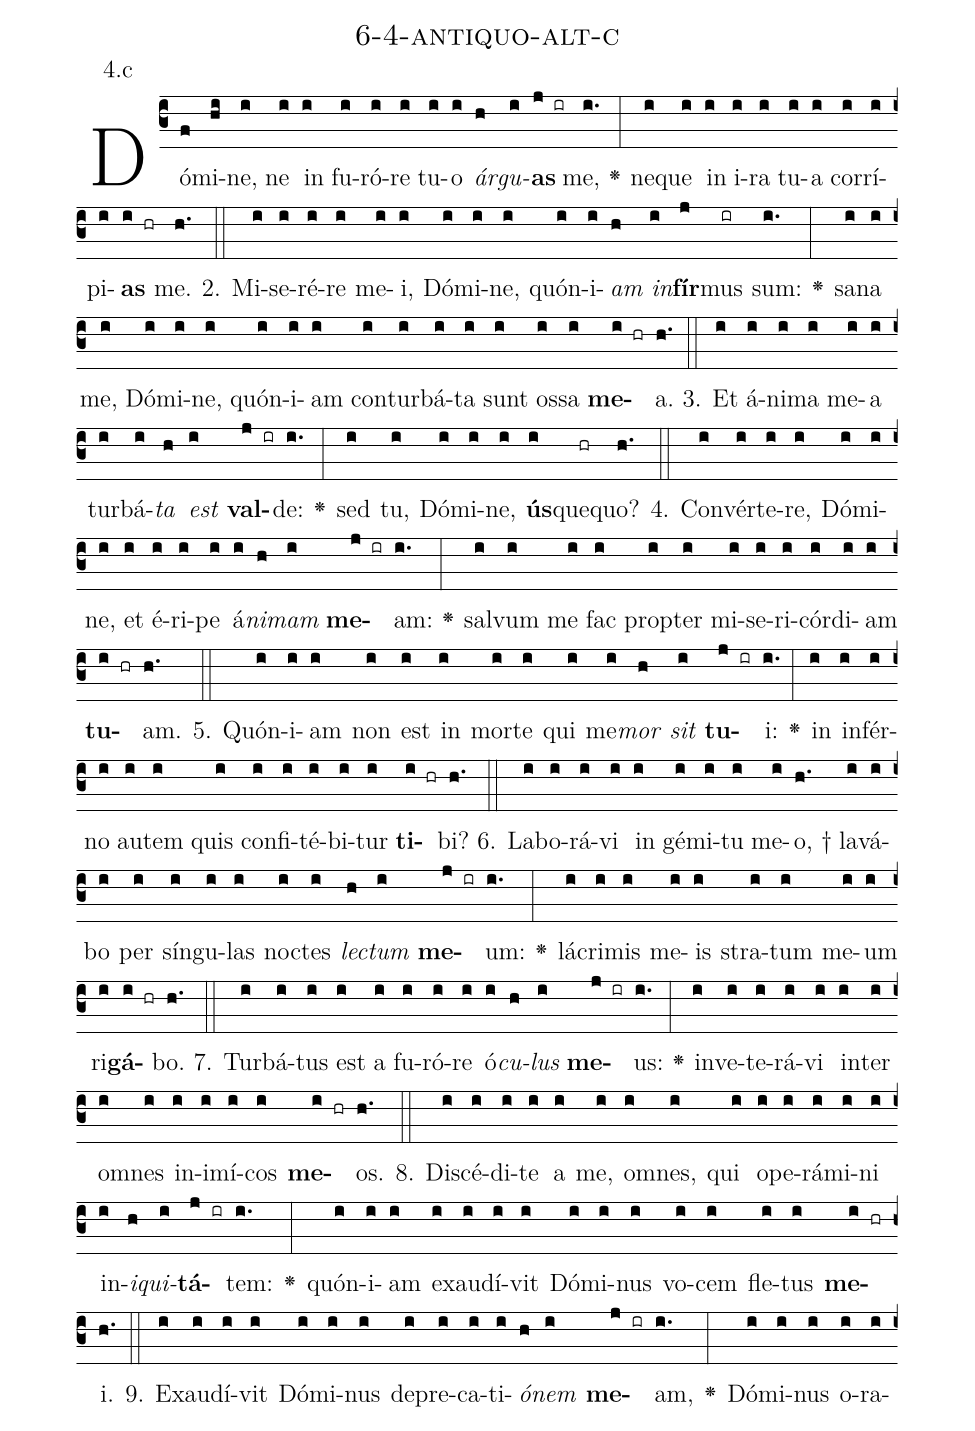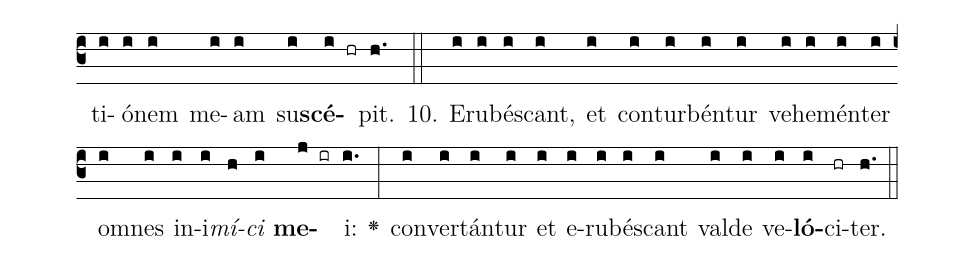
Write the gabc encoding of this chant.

name: 6-4-antiquo-alt-c;
annotation: 4.c;
%%
(c3)Dó(f)mi(hi)ne,(i) ne(i) in(i) fu(i)ró(i)re(i) tu(i)o(i) <i>ár</i>(h)<i>gu</i>(i)<b>as</b>(j ir) me,(i.) <v>\greheightstar</v>(:) ne(i)que(i) in(i) i(i)ra(i) tu(i)a(i) cor(i)rí(i)pi(i)<b>as</b>(i hr) me.(h.) (::)
2. Mi(i)se(i)ré(i)re(i) me(i)i,(i) Dó(i)mi(i)ne,(i) quón(i)i(i)<i>am</i>(h) <i>in</i>(i)<b>fír</b>(j)mus(ir) sum:(i.) <v>\greheightstar</v>(:) sa(i)na(i) me,(i) Dó(i)mi(i)ne,(i) quón(i)i(i)am(i) con(i)tur(i)bá(i)ta(i) sunt(i) os(i)sa(i) <b>me</b>(i hr)a.(h.) (::)
3. Et(i) á(i)ni(i)ma(i) me(i)a(i) tur(i)bá(i)<i>ta</i>(h) <i>est</i>(i) <b>val</b>(j ir)de:(i.) <v>\greheightstar</v>(:) sed(i) tu,(i) Dó(i)mi(i)ne,(i) <b>ús</b>(i)que(hr)quo?(h.) (::)
4. Con(i)vér(i)te(i)re,(i) Dó(i)mi(i)ne,(i) et(i) é(i)ri(i)pe(i) á(i)<i>ni</i>(h)<i>mam</i>(i) <b>me</b>(j ir)am:(i.) <v>\greheightstar</v>(:) sal(i)vum(i) me(i) fac(i) prop(i)ter(i) mi(i)se(i)ri(i)cór(i)di(i)am(i) <b>tu</b>(i hr)am.(h.) (::)
5. Quón(i)i(i)am(i) non(i) est(i) in(i) mor(i)te(i) qui(i) me(i)<i>mor</i>(h) <i>sit</i>(i) <b>tu</b>(j ir)i:(i.) <v>\greheightstar</v>(:) in(i) in(i)fér(i)no(i) au(i)tem(i) quis(i) con(i)fi(i)té(i)bi(i)tur(i) <b>ti</b>(i hr)bi?(h.) (::)
6. La(i)bo(i)rá(i)vi(i) in(i) gé(i)mi(i)tu(i) me(i)o, †(h.) la(i)vá(i)bo(i) per(i) sín(i)gu(i)las(i) noc(i)tes(i) <i>lec</i>(h)<i>tum</i>(i) <b>me</b>(j ir)um:(i.) <v>\greheightstar</v>(:) lá(i)cri(i)mis(i) me(i)is(i) stra(i)tum(i) me(i)um(i) ri(i)<b>gá</b>(i hr)bo.(h.) (::)
7. Tur(i)bá(i)tus(i) est(i) a(i) fu(i)ró(i)re(i) ó(i)<i>cu</i>(h)<i>lus</i>(i) <b>me</b>(j ir)us:(i.) <v>\greheightstar</v>(:) in(i)ve(i)te(i)rá(i)vi(i) in(i)ter(i) om(i)nes(i) in(i)i(i)mí(i)cos(i) <b>me</b>(i hr)os.(h.) (::)
8. Di(i)scé(i)di(i)te(i) a(i) me,(i) om(i)nes,(i) qui(i) o(i)pe(i)rá(i)mi(i)ni(i) in(i)<i>i</i>(h)<i>qui</i>(i)<b>tá</b>(j ir)tem:(i.) <v>\greheightstar</v>(:) quón(i)i(i)am(i) ex(i)au(i)dí(i)vit(i) Dó(i)mi(i)nus(i) vo(i)cem(i) fle(i)tus(i) <b>me</b>(i hr)i.(h.) (::)
9. Ex(i)au(i)dí(i)vit(i) Dó(i)mi(i)nus(i) de(i)pre(i)ca(i)ti(i)<i>ó</i>(h)<i>nem</i>(i) <b>me</b>(j ir)am,(i.) <v>\greheightstar</v>(:) Dó(i)mi(i)nus(i) o(i)ra(i)ti(i)ó(i)nem(i) me(i)am(i) su(i)<b>scé</b>(i hr)pit.(h.) (::)
10. E(i)ru(i)bés(i)cant,(i) et(i) con(i)tur(i)bén(i)tur(i) ve(i)he(i)mén(i)ter(i) om(i)nes(i) in(i)i(i)<i>mí</i>(h)<i>ci</i>(i) <b>me</b>(j ir)i:(i.) <v>\greheightstar</v>(:) con(i)ver(i)tán(i)tur(i) et(i) e(i)ru(i)bés(i)cant(i) val(i)de(i) ve(i)<b>ló</b>(i)ci(hr)ter.(h.) (::)
